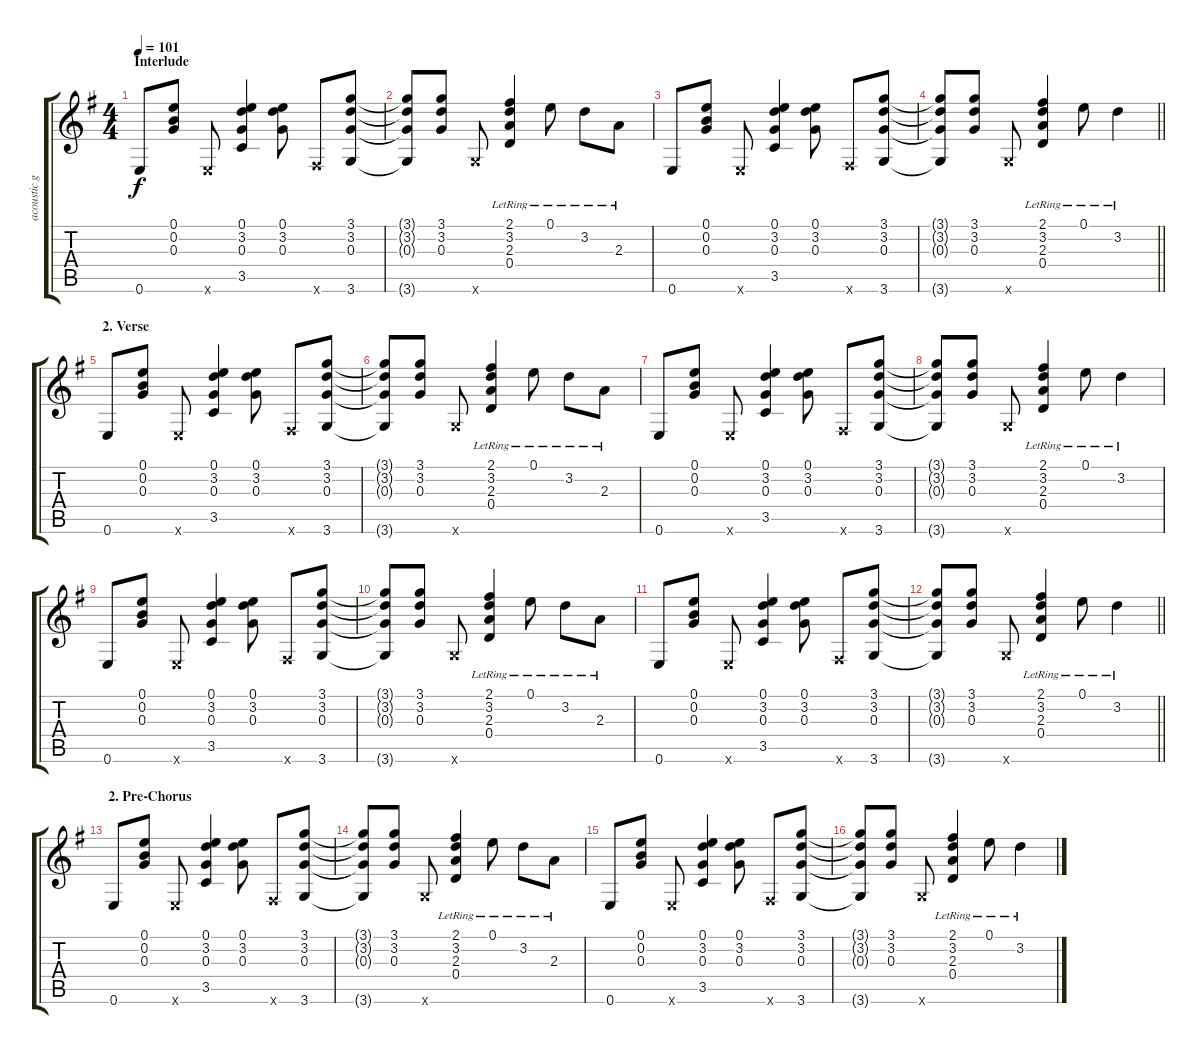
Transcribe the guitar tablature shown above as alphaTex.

\track ("acoustic guitar" "acoustic g") {instrument acousticguitarsteel}
\staff {score tabs}
\tuning (E4 B3 G3 D3 A2 E2) {hide}
\ts (4 4)
\section ("" "Interlude")
\tempo 101
\clef g2
\ks eminor
0.6.8{dy f} (0.1 0.2 0.3).8 0.6{x}.8 (0.1 3.2 0.3 3.5).4 (0.1 3.2 0.3).8 2.6{x}.8 (3.1 3.2 0.3 3.6).8 |
(3.1{t} 3.2{t} 0.3{t} 3.6{t}).8 (3.1 3.2 0.3).8 3.6{x}.8 (2.1{lr} 3.2{lr} 2.3{lr} 0.4{lr}).4 0.1{lr}.8 3.2{lr}.8 2.3{lr}.8 |
0.6.8 (0.1 0.2 0.3).8 0.6{x}.8 (0.1 3.2 0.3 3.5).4 (0.1 3.2 0.3).8 2.6{x}.8 (3.1 3.2 0.3 3.6).8 |
\barLineRight lightlight
(3.1{t} 3.2{t} 0.3{t} 3.6{t}).8 (3.1 3.2 0.3).8 3.6{x}.8 (2.1{lr} 3.2{lr} 2.3{lr} 0.4{lr}).4 0.1{lr}.8 3.2{lr}.4 |
\section ("" "2. Verse")
0.6.8 (0.1 0.2 0.3).8 0.6{x}.8 (0.1 3.2 0.3 3.5).4 (0.1 3.2 0.3).8 2.6{x}.8 (3.1 3.2 0.3 3.6).8 |
(3.1{t} 3.2{t} 0.3{t} 3.6{t}).8 (3.1 3.2 0.3).8 3.6{x}.8 (2.1{lr} 3.2{lr} 2.3{lr} 0.4{lr}).4 0.1{lr}.8 3.2{lr}.8 2.3{lr}.8 |
0.6.8 (0.1 0.2 0.3).8 0.6{x}.8 (0.1 3.2 0.3 3.5).4 (0.1 3.2 0.3).8 2.6{x}.8 (3.1 3.2 0.3 3.6).8 |
(3.1{t} 3.2{t} 0.3{t} 3.6{t}).8 (3.1 3.2 0.3).8 3.6{x}.8 (2.1{lr} 3.2{lr} 2.3{lr} 0.4{lr}).4 0.1{lr}.8 3.2{lr}.4 |
0.6.8 (0.1 0.2 0.3).8 0.6{x}.8 (0.1 3.2 0.3 3.5).4 (0.1 3.2 0.3).8 2.6{x}.8 (3.1 3.2 0.3 3.6).8 |
(3.1{t} 3.2{t} 0.3{t} 3.6{t}).8 (3.1 3.2 0.3).8 3.6{x}.8 (2.1{lr} 3.2{lr} 2.3{lr} 0.4{lr}).4 0.1{lr}.8 3.2{lr}.8 2.3{lr}.8 |
0.6.8 (0.1 0.2 0.3).8 0.6{x}.8 (0.1 3.2 0.3 3.5).4 (0.1 3.2 0.3).8 2.6{x}.8 (3.1 3.2 0.3 3.6).8 |
\barLineRight lightlight
(3.1{t} 3.2{t} 0.3{t} 3.6{t}).8 (3.1 3.2 0.3).8 3.6{x}.8 (2.1{lr} 3.2{lr} 2.3{lr} 0.4{lr}).4 0.1{lr}.8 3.2{lr}.4 |
\section ("" "2. Pre-Chorus")
0.6.8 (0.1 0.2 0.3).8 0.6{x}.8 (0.1 3.2 0.3 3.5).4 (0.1 3.2 0.3).8 2.6{x}.8 (3.1 3.2 0.3 3.6).8 |
(3.1{t} 3.2{t} 0.3{t} 3.6{t}).8 (3.1 3.2 0.3).8 3.6{x}.8 (2.1{lr} 3.2{lr} 2.3{lr} 0.4{lr}).4 0.1{lr}.8 3.2{lr}.8 2.3{lr}.8 |
0.6.8 (0.1 0.2 0.3).8 0.6{x}.8 (0.1 3.2 0.3 3.5).4 (0.1 3.2 0.3).8 2.6{x}.8 (3.1 3.2 0.3 3.6).8 |
(3.1{t} 3.2{t} 0.3{t} 3.6{t}).8 (3.1 3.2 0.3).8 3.6{x}.8 (2.1{lr} 3.2{lr} 2.3{lr} 0.4{lr}).4 0.1{lr}.8 3.2{lr}.4
